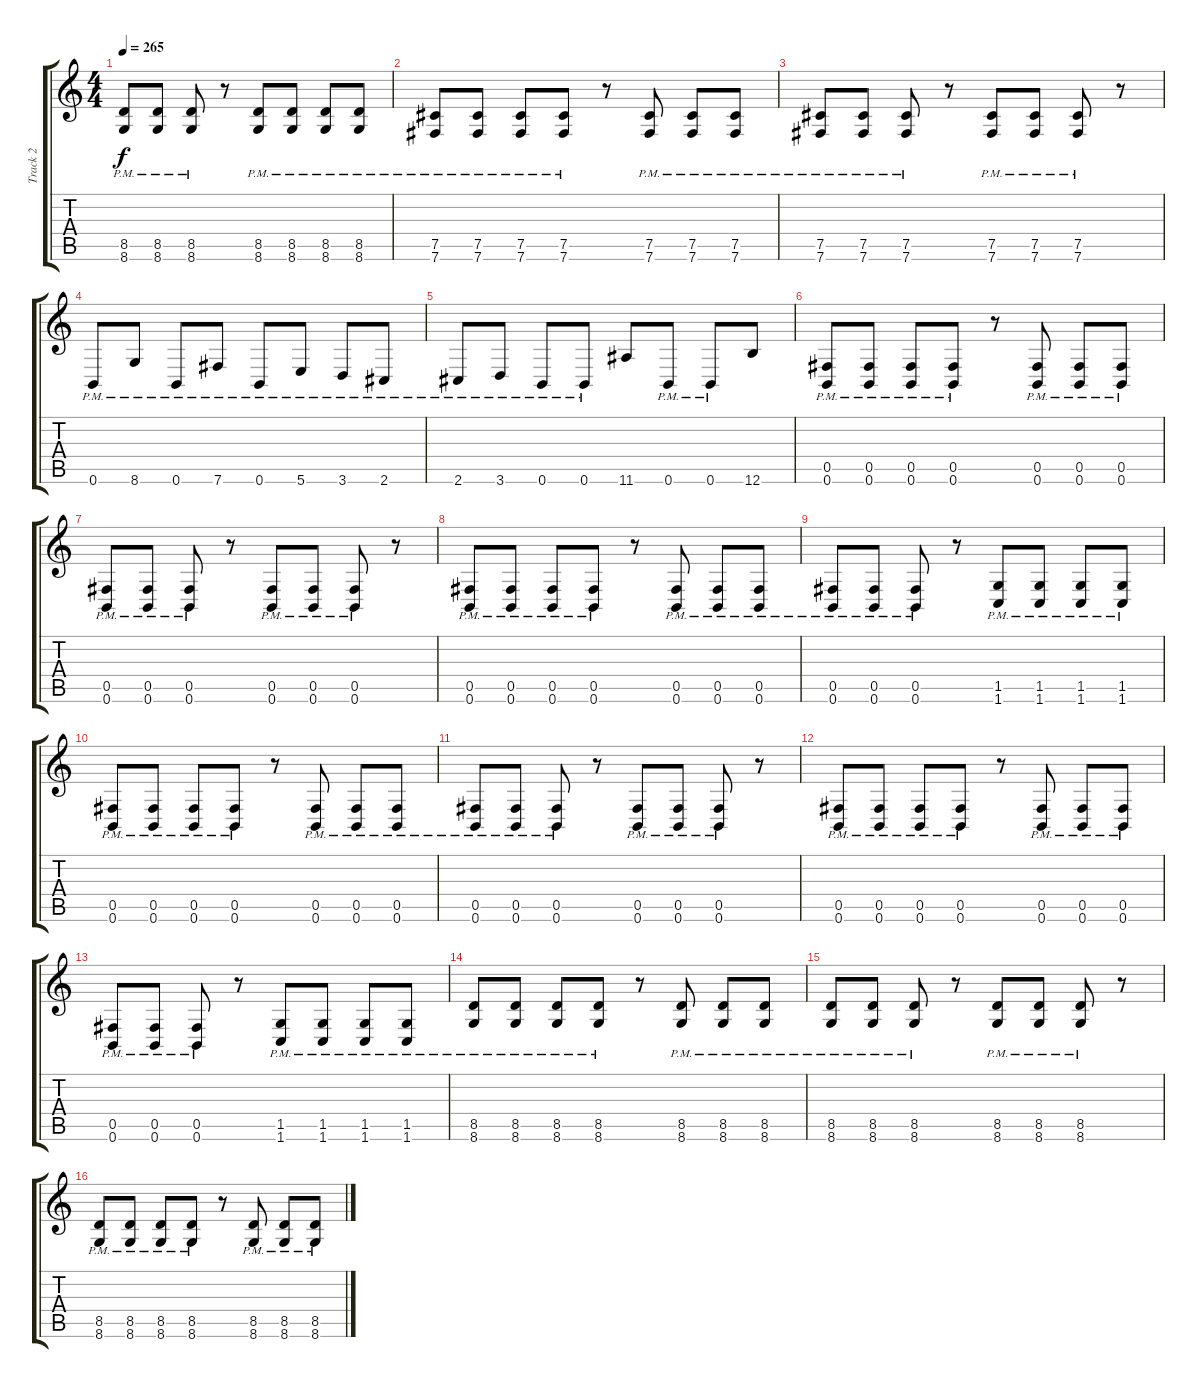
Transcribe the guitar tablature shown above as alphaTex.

\track ("Track 2" "Track 2") {instrument distortionguitar}
\staff {score tabs}
\tuning (Db4 Ab3 E3 B2 Gb2 B1) {hide}
\ts (4 4)
\tempo 265
\clef g2
\ks c
(8.5{pm} 8.6{pm}).8{dy f} (8.5{pm} 8.6{pm}).8 (8.5{pm} 8.6{pm}).8 r.8 (8.5{pm} 8.6{pm}).8 (8.5{pm} 8.6{pm}).8 (8.5{pm} 8.6{pm}).8 (8.5{pm} 8.6{pm}).8 |
(7.5{pm} 7.6{pm}).8 (7.5{pm} 7.6{pm}).8 (7.5{pm} 7.6{pm}).8 (7.5{pm} 7.6{pm}).8 r.8 (7.5{pm} 7.6{pm}).8 (7.5{pm} 7.6{pm}).8 (7.5{pm} 7.6{pm}).8 |
(7.5{pm} 7.6{pm}).8 (7.5{pm} 7.6{pm}).8 (7.5{pm} 7.6{pm}).8 r.8 (7.5{pm} 7.6{pm}).8 (7.5{pm} 7.6{pm}).8 (7.5{pm} 7.6{pm}).8 r.8 |
0.6{pm}.8 8.6{pm}.8 0.6{pm}.8 7.6{pm}.8 0.6{pm}.8 5.6{pm}.8 3.6{pm}.8 2.6{pm}.8 |
2.6{pm}.8 3.6{pm}.8 0.6{pm}.8 0.6{pm}.8 11.6.8 0.6{pm}.8 0.6{pm}.8 12.6.8 |
(0.5{pm} 0.6{pm}).8 (0.5{pm} 0.6{pm}).8 (0.5{pm} 0.6{pm}).8 (0.5{pm} 0.6{pm}).8 r.8 (0.5{pm} 0.6{pm}).8 (0.5{pm} 0.6{pm}).8 (0.5{pm} 0.6{pm}).8 |
(0.5{pm} 0.6{pm}).8 (0.5{pm} 0.6{pm}).8 (0.5{pm} 0.6{pm}).8 r.8 (0.5{pm} 0.6{pm}).8 (0.5{pm} 0.6{pm}).8 (0.5{pm} 0.6{pm}).8 r.8 |
(0.5{pm} 0.6{pm}).8 (0.5{pm} 0.6{pm}).8 (0.5{pm} 0.6{pm}).8 (0.5{pm} 0.6{pm}).8 r.8 (0.5{pm} 0.6{pm}).8 (0.5{pm} 0.6{pm}).8 (0.5{pm} 0.6{pm}).8 |
(0.5{pm} 0.6{pm}).8 (0.5{pm} 0.6{pm}).8 (0.5{pm} 0.6{pm}).8 r.8 (1.5 1.6{pm}).8 (1.5{pm} 1.6{pm}).8 (1.5{pm} 1.6{pm}).8 (1.5{pm} 1.6{pm}).8 |
(0.5{pm} 0.6{pm}).8 (0.5{pm} 0.6{pm}).8 (0.5{pm} 0.6{pm}).8 (0.5{pm} 0.6{pm}).8 r.8 (0.5{pm} 0.6{pm}).8 (0.5{pm} 0.6{pm}).8 (0.5{pm} 0.6{pm}).8 |
(0.5{pm} 0.6{pm}).8 (0.5{pm} 0.6{pm}).8 (0.5{pm} 0.6{pm}).8 r.8 (0.5{pm} 0.6{pm}).8 (0.5{pm} 0.6{pm}).8 (0.5{pm} 0.6{pm}).8 r.8 |
(0.5{pm} 0.6{pm}).8 (0.5{pm} 0.6{pm}).8 (0.5{pm} 0.6{pm}).8 (0.5{pm} 0.6{pm}).8 r.8 (0.5{pm} 0.6{pm}).8 (0.5{pm} 0.6{pm}).8 (0.5{pm} 0.6{pm}).8 |
(0.5{pm} 0.6{pm}).8 (0.5{pm} 0.6{pm}).8 (0.5{pm} 0.6{pm}).8 r.8 (1.5 1.6{pm}).8 (1.5{pm} 1.6{pm}).8 (1.5{pm} 1.6{pm}).8 (1.5{pm} 1.6{pm}).8 |
(8.5{pm} 8.6{pm}).8 (8.5{pm} 8.6{pm}).8 (8.5{pm} 8.6{pm}).8 (8.5{pm} 8.6{pm}).8 r.8 (8.5{pm} 8.6{pm}).8 (8.5{pm} 8.6{pm}).8 (8.5{pm} 8.6{pm}).8 |
(8.5{pm} 8.6{pm}).8 (8.5{pm} 8.6{pm}).8 (8.5{pm} 8.6{pm}).8 r.8 (8.5{pm} 8.6{pm}).8 (8.5{pm} 8.6{pm}).8 (8.5{pm} 8.6{pm}).8 r.8 |
(8.5{pm} 8.6{pm}).8 (8.5{pm} 8.6{pm}).8 (8.5{pm} 8.6{pm}).8 (8.5{pm} 8.6{pm}).8 r.8 (8.5{pm} 8.6{pm}).8 (8.5{pm} 8.6{pm}).8 (8.5{pm} 8.6{pm}).8
